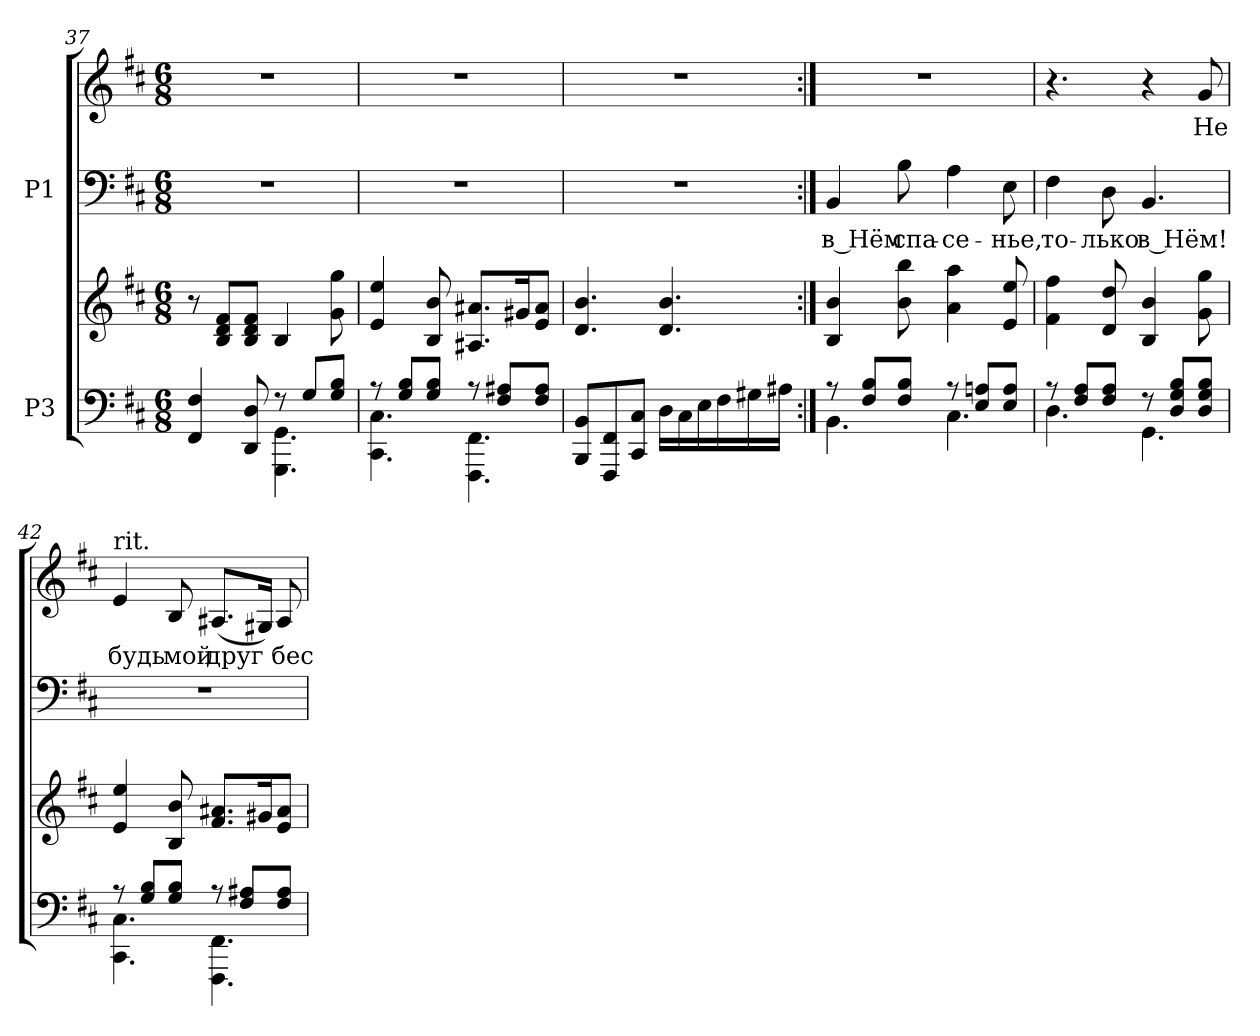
**kern	**kern	**kern	**text	**kern	**text
*part2	*part2	*part1	*part1	*part1	*part1
*staff4	*staff3	*staff2	*staff2	*staff1	*staff1
*I"P3	*	*I"P1	*	*	*
*clefF4	*clefG2	*clefF4	*	*clefG2	*
*k[f#c#]	*k[f#c#]	*k[f#c#]	*	*k[f#c#]	*
*b:	*b:	*b:	*	*b:	*
*M6/8	*M6/8	*M6/8	*	*M6/8	*
=37	=37	=37	=37	=37	=37
*^	*	*	*	*	*
!	!	!	!LO:N:vis=1	!	!LO:N:vis=1	!
4FF#i/ 4F#i	4.ryy	8r	2.r	.	2.r	.
.	.	8Bi/ 8di 8f#iL	.	.	.	.
8DDi/ 8Di	.	8Bi/ 8di 8f#iJ	.	.	.	.
8r	4.GGGi\ 4.GGi	4Bi/	.	.	.	.
8Gi/L	.	.	.	.	.	.
8Gi/ 8BiJ	.	8gi\ 8ggi	.	.	.	.
=38	=38	=38	=38	=38	=38	=38
!	!	!	!LO:N:vis=1	!	!LO:N:vis=1	!
8r	4.CC#i\ 4.C#i	4ei/ 4eei	2.r	.	2.r	.
8Gi/ 8BiL	.	.	.	.	.	.
8Gi/ 8BiJ	.	8Bi/ 8bi	.	.	.	.
8r	4.FFF#i\ 4.FF#i	8.A#Xi/ 8.a#XiL	.	.	.	.
8F#i/ 8A#XiL	.	.	.	.	.	.
.	.	16g#Xi/k	.	.	.	.
8F#i/ 8A#iJ	.	8ei/ 8a#iJ	.	.	.	.
*v	*v	*	*	*	*	*
=39	=39	=39	=39	=39	=39
!	!	!LO:N:vis=1	!	!LO:N:vis=1	!
8BBBi/ 8BBiL	4.di/ 4.bi	2.r	.	2.r	.
8FFF#i/ 8FF#i	.	.	.	.	.
8CC#i/ 8C#iJ	.	.	.	.	.
16Di\LL	4.di/ 4.bi	.	.	.	.
16C#i\	.	.	.	.	.
16Ei\	.	.	.	.	.
16F#i\	.	.	.	.	.
16G#Xi\	.	.	.	.	.
16A#Xi\JJ	.	.	.	.	.
!!LO:LB:g=z
=40:|!	=40:|!	=40:|!	=40:|!	=40:|!	=40:|!
*^	*	*	*	*	*
!	!	!	!	!LO:LY:a:color=#000000	!LO:N:vis=1	!
8r	4.BBi\	4Bi/ 4bi	4BBi/	в Нём	2.r	.
8F#i/ 8BiL	.	.	.	.	.	.
!	!	!	!	!LO:LY:a:color=#000000	!	!
8F#i/ 8BiJ	.	8bi\ 8bbi	8Bi\	спа-	.	.
!	!	!	!	!LO:LY:a:color=#000000	!	!
8r	4.C#i\	4ai\ 4aai	4Ai\	-се-	.	.
8Ei/ 8AniL	.	.	.	.	.	.
!	!	!	!	!LO:LY:a:color=#000000	!	!
8Ei/ 8AiJ	.	8ei/ 8eei	8Ei\	-нье,	.	.
=41	=41	=41	=41	=41	=41	=41
!	!	!	!	!LO:LY:a:color=#000000	!	!
8r	4.Di\	4f#i\ 4ff#i	4F#i\	то-	4.r	.
8F#i/ 8AiL	.	.	.	.	.	.
!	!	!	!	!LO:LY:a:color=#000000	!	!
8F#i/ 8AiJ	.	8di/ 8ddi	8Di\	-лько	.	.
!	!	!	!	!LO:LY:a:color=#000000	!	!
8r	4.GGi\	4Bi/ 4bi	4.BBi/	в Нём!	4r	.
8Di/ 8Gi 8BiL	.	.	.	.	.	.
!	!	!	!	!	!	!LO:LY:b:color=#000000
8Di/ 8Gi 8BiJ	.	8gi\ 8ggi	.	.	8gi/	Не
=42	=42	=42	=42	=42	=42	=42
!	!	!	!LO:N:vis=1	!	!	!
!	!	!	!	!	!LO:TX:t=rit.	!
!	!	!	!	!	!	!LO:LY:b:color=#000000
8r	4.CC#i\ 4.C#i	4ei/ 4eei	2.r	.	4ei/	будь
8Gi/ 8BiL	.	.	.	.	.	.
!	!	!	!	!	!	!LO:LY:b:color=#000000
8Gi/ 8BiJ	.	8Bi/ 8bi	.	.	8Bi/	мой
!	!	!	!	!	!	!LO:LY:b:color=#000000
8r	4.FFF#i\ 4.FF#i	8.f#i/ 8.a#XiL	.	.	(8.A#Xi/L	друг
8F#i/ 8A#XiL	.	.	.	.	.	.
.	.	16g#Xi/k	.	.	16G#Xi/Jk)	.
!	!	!	!	!	!	!LO:LY:b:color=#000000
8F#i/ 8A#iJ	.	8ei/ 8a#iJ	.	.	8A#i/	бес-
*v	*v	*	*	*	*	*
=	=	=	=	=	=
*-	*-	*-	*-	*-	*-
